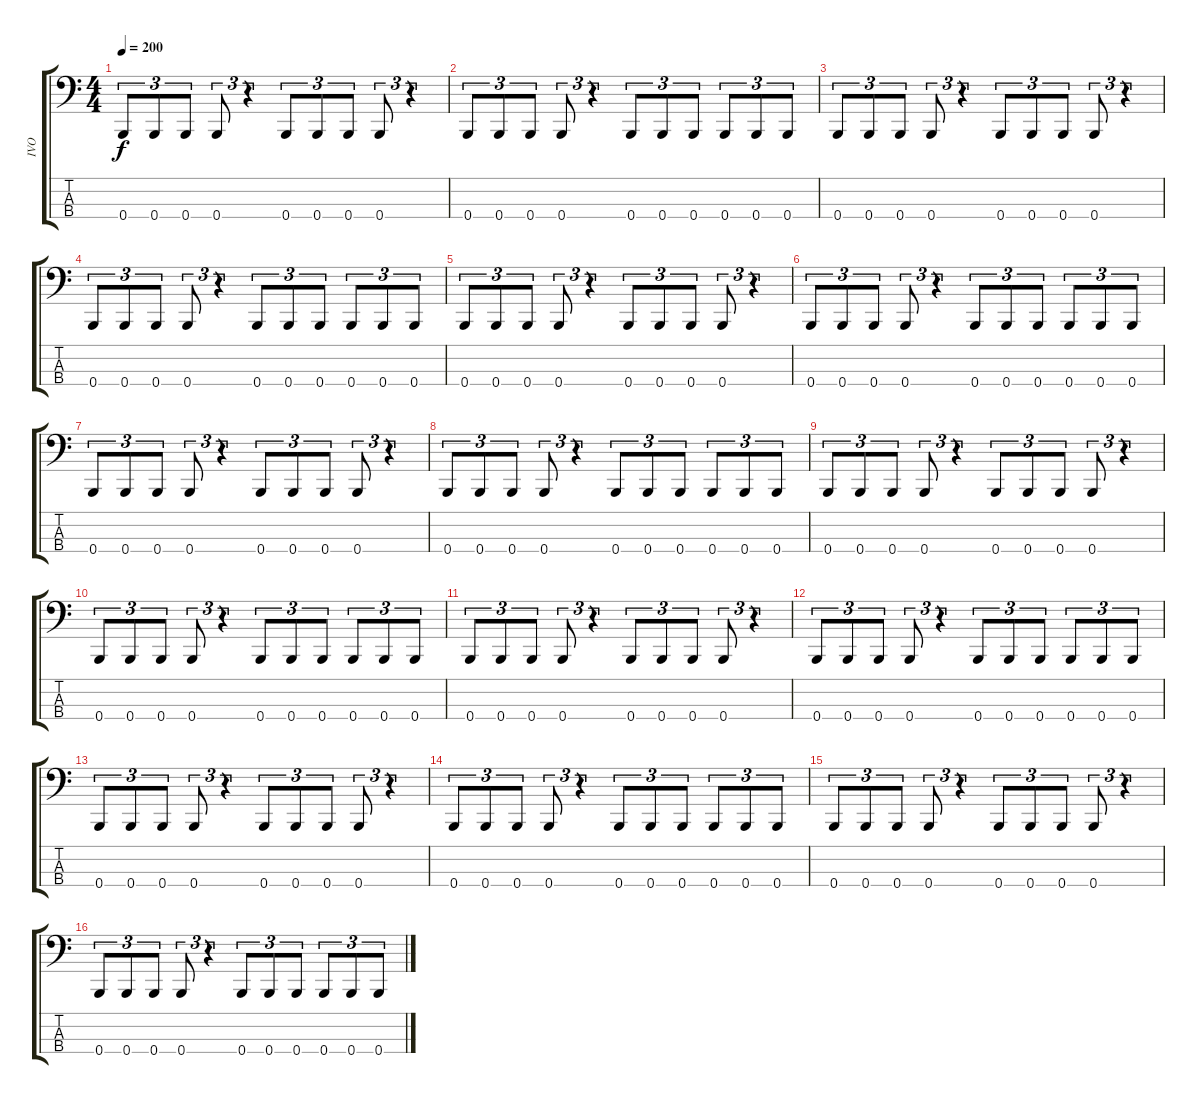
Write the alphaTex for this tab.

\track ("IVO" "IVO") {instrument electricbasspick}
\staff {score tabs}
\tuning (E2 B1 Gb1 B0) {hide}
\ts (4 4)
\tempo 200
\clef f4
\ks c
0.4.8{tu (3 2) dy f} 0.4.8{tu (3 2)} 0.4.8{tu (3 2)} 0.4.8{tu (3 2)} r.4{tu (3 2)} 0.4.8{tu (3 2)} 0.4.8{tu (3 2)} 0.4.8{tu (3 2)} 0.4.8{tu (3 2)} r.4{tu (3 2)} |
0.4.8{tu (3 2)} 0.4.8{tu (3 2)} 0.4.8{tu (3 2)} 0.4.8{tu (3 2)} r.4{tu (3 2)} 0.4.8{tu (3 2)} 0.4.8{tu (3 2)} 0.4.8{tu (3 2)} 0.4.8{tu (3 2)} 0.4.8{tu (3 2)} 0.4.8{tu (3 2)} |
0.4.8{tu (3 2)} 0.4.8{tu (3 2)} 0.4.8{tu (3 2)} 0.4.8{tu (3 2)} r.4{tu (3 2)} 0.4.8{tu (3 2)} 0.4.8{tu (3 2)} 0.4.8{tu (3 2)} 0.4.8{tu (3 2)} r.4{tu (3 2)} |
0.4.8{tu (3 2)} 0.4.8{tu (3 2)} 0.4.8{tu (3 2)} 0.4.8{tu (3 2)} r.4{tu (3 2)} 0.4.8{tu (3 2)} 0.4.8{tu (3 2)} 0.4.8{tu (3 2)} 0.4.8{tu (3 2)} 0.4.8{tu (3 2)} 0.4.8{tu (3 2)} |
0.4.8{tu (3 2)} 0.4.8{tu (3 2)} 0.4.8{tu (3 2)} 0.4.8{tu (3 2)} r.4{tu (3 2)} 0.4.8{tu (3 2)} 0.4.8{tu (3 2)} 0.4.8{tu (3 2)} 0.4.8{tu (3 2)} r.4{tu (3 2)} |
0.4.8{tu (3 2)} 0.4.8{tu (3 2)} 0.4.8{tu (3 2)} 0.4.8{tu (3 2)} r.4{tu (3 2)} 0.4.8{tu (3 2)} 0.4.8{tu (3 2)} 0.4.8{tu (3 2)} 0.4.8{tu (3 2)} 0.4.8{tu (3 2)} 0.4.8{tu (3 2)} |
0.4.8{tu (3 2)} 0.4.8{tu (3 2)} 0.4.8{tu (3 2)} 0.4.8{tu (3 2)} r.4{tu (3 2)} 0.4.8{tu (3 2)} 0.4.8{tu (3 2)} 0.4.8{tu (3 2)} 0.4.8{tu (3 2)} r.4{tu (3 2)} |
0.4.8{tu (3 2)} 0.4.8{tu (3 2)} 0.4.8{tu (3 2)} 0.4.8{tu (3 2)} r.4{tu (3 2)} 0.4.8{tu (3 2)} 0.4.8{tu (3 2)} 0.4.8{tu (3 2)} 0.4.8{tu (3 2)} 0.4.8{tu (3 2)} 0.4.8{tu (3 2)} |
0.4.8{tu (3 2)} 0.4.8{tu (3 2)} 0.4.8{tu (3 2)} 0.4.8{tu (3 2)} r.4{tu (3 2)} 0.4.8{tu (3 2)} 0.4.8{tu (3 2)} 0.4.8{tu (3 2)} 0.4.8{tu (3 2)} r.4{tu (3 2)} |
0.4.8{tu (3 2)} 0.4.8{tu (3 2)} 0.4.8{tu (3 2)} 0.4.8{tu (3 2)} r.4{tu (3 2)} 0.4.8{tu (3 2)} 0.4.8{tu (3 2)} 0.4.8{tu (3 2)} 0.4.8{tu (3 2)} 0.4.8{tu (3 2)} 0.4.8{tu (3 2)} |
0.4.8{tu (3 2)} 0.4.8{tu (3 2)} 0.4.8{tu (3 2)} 0.4.8{tu (3 2)} r.4{tu (3 2)} 0.4.8{tu (3 2)} 0.4.8{tu (3 2)} 0.4.8{tu (3 2)} 0.4.8{tu (3 2)} r.4{tu (3 2)} |
0.4.8{tu (3 2)} 0.4.8{tu (3 2)} 0.4.8{tu (3 2)} 0.4.8{tu (3 2)} r.4{tu (3 2)} 0.4.8{tu (3 2)} 0.4.8{tu (3 2)} 0.4.8{tu (3 2)} 0.4.8{tu (3 2)} 0.4.8{tu (3 2)} 0.4.8{tu (3 2)} |
0.4.8{tu (3 2)} 0.4.8{tu (3 2)} 0.4.8{tu (3 2)} 0.4.8{tu (3 2)} r.4{tu (3 2)} 0.4.8{tu (3 2)} 0.4.8{tu (3 2)} 0.4.8{tu (3 2)} 0.4.8{tu (3 2)} r.4{tu (3 2)} |
0.4.8{tu (3 2)} 0.4.8{tu (3 2)} 0.4.8{tu (3 2)} 0.4.8{tu (3 2)} r.4{tu (3 2)} 0.4.8{tu (3 2)} 0.4.8{tu (3 2)} 0.4.8{tu (3 2)} 0.4.8{tu (3 2)} 0.4.8{tu (3 2)} 0.4.8{tu (3 2)} |
0.4.8{tu (3 2)} 0.4.8{tu (3 2)} 0.4.8{tu (3 2)} 0.4.8{tu (3 2)} r.4{tu (3 2)} 0.4.8{tu (3 2)} 0.4.8{tu (3 2)} 0.4.8{tu (3 2)} 0.4.8{tu (3 2)} r.4{tu (3 2)} |
0.4.8{tu (3 2)} 0.4.8{tu (3 2)} 0.4.8{tu (3 2)} 0.4.8{tu (3 2)} r.4{tu (3 2)} 0.4.8{tu (3 2)} 0.4.8{tu (3 2)} 0.4.8{tu (3 2)} 0.4.8{tu (3 2)} 0.4.8{tu (3 2)} 0.4.8{tu (3 2)}
